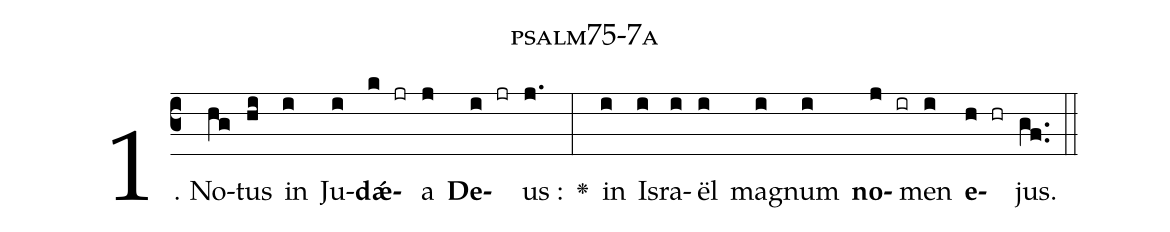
name: psalm75-7a;
%%
(c3)1. N{o}(hg)tus(hi) in(i) Ju(i)<b>d<sp>'ae</sp></b>(k jr)a(j) <b>De</b>(i jr)us :(j.) <v>\greheightstar</v>(:) in(i) Is(i)ra(i)ël(i) ma(i)gnum(i) <b>no</b>(j ir)men(i) <b>e</b>(h hr)jus.(gf..) (::)
